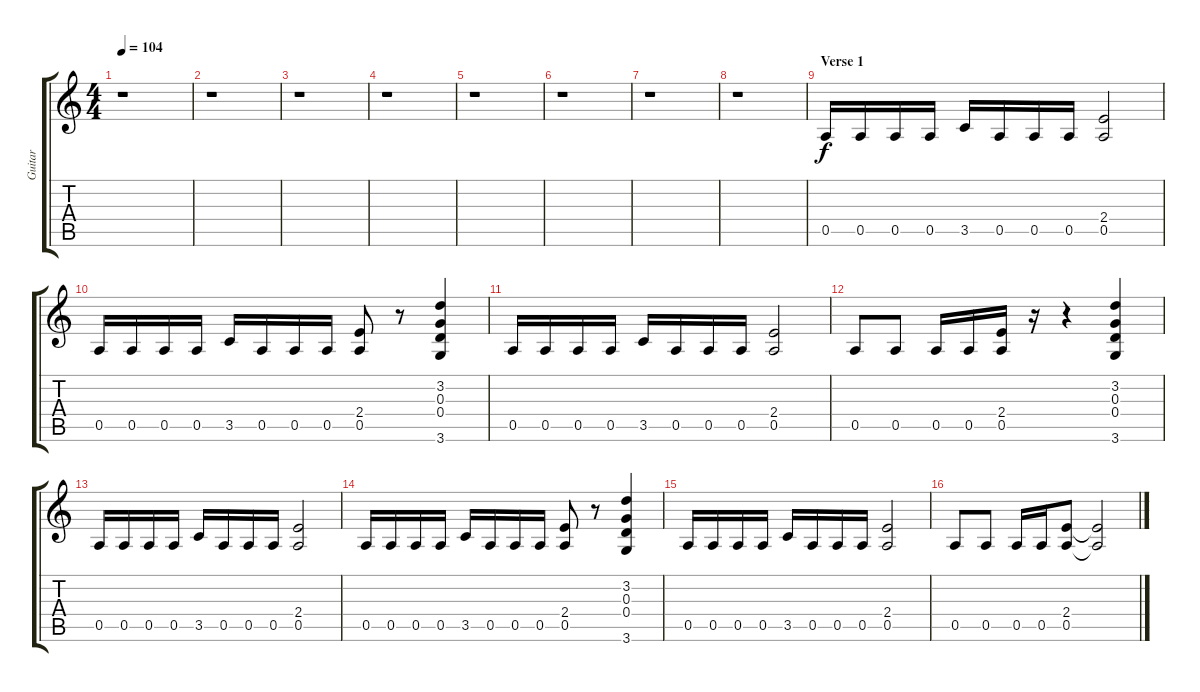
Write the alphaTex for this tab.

\track ("Guitar" "Guitar") {instrument distortionguitar}
\staff {score tabs}
\tuning (E4 B3 G3 D3 A2 E2) {hide}
\ts (4 4)
\tempo 104
\clef g2
\ks c
r.1{dy f instrument distortionguitar} |
r.1 |
r.1 |
r.1 |
r.1 |
r.1 |
r.1 |
r.1 |
\section ("" "Verse 1")
0.5.16 0.5.16 0.5.16 0.5.16 3.5.16 0.5.16 0.5.16 0.5.16 (2.4 0.5).2 |
0.5.16 0.5.16 0.5.16 0.5.16 3.5.16 0.5.16 0.5.16 0.5.16 (2.4 0.5).8 r.8 (3.2 0.3 0.4 3.6).4 |
0.5.16 0.5.16 0.5.16 0.5.16 3.5.16 0.5.16 0.5.16 0.5.16 (2.4 0.5).2 |
0.5.8 0.5.8 0.5.16 0.5.16 (2.4 0.5).16 r.16 r.4 (3.2 0.3 0.4 3.6).4 |
0.5.16 0.5.16 0.5.16 0.5.16 3.5.16 0.5.16 0.5.16 0.5.16 (2.4 0.5).2 |
0.5.16 0.5.16 0.5.16 0.5.16 3.5.16 0.5.16 0.5.16 0.5.16 (2.4 0.5).8 r.8 (3.2 0.3 0.4 3.6).4 |
0.5.16 0.5.16 0.5.16 0.5.16 3.5.16 0.5.16 0.5.16 0.5.16 (2.4 0.5).2 |
0.5.8 0.5.8 0.5.16 0.5.16 (2.4 0.5).8 (2.4{t} 0.5{t}).2
